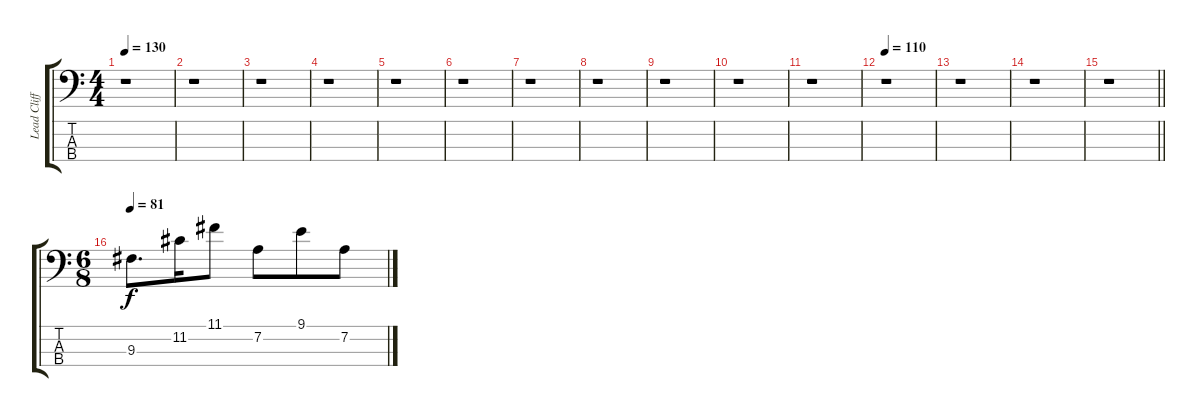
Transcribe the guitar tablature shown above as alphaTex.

\track ("Lead Cliff I" "Lead Cliff") {instrument electricbassfinger}
\staff {score tabs}
\tuning (G2 D2 A1 E1) {hide}
\ts (4 4)
\tempo 130
\clef f4
\ks c
r.1{dy f} |
r.1 |
r.1 |
r.1 |
r.1 |
r.1 |
r.1 |
r.1 |
r.1 |
r.1 |
r.1 |
\tempo 110
r.1 |
r.1 |
r.1 |
\barLineRight lightlight
r.1 |
\ts (6 8)
\tempo 81
9.3.8{d} 11.2.16 11.1.8 7.2.8 9.1.8 7.2.8
